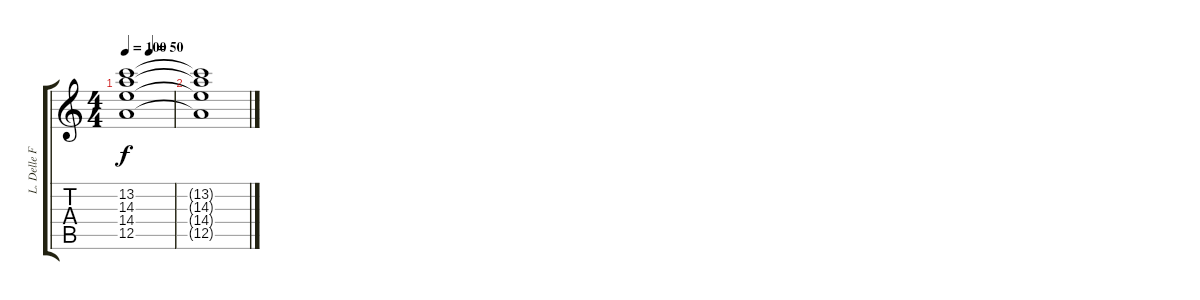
\track ("L. Delle Fave (Clean Guitar L)" "L. Delle F") {instrument electricguitarclean}
\staff {score tabs}
\tuning (E4 B3 G3 D3 A2 E2) {hide}
\ts (4 4)
\tempo 100
\tempo (50 0.5)
\clef g2
\ks aminor
(13.2{t} 14.3{t} 14.4{t} 12.5{t}).1{dy f} |
(13.2{t} 14.3{t} 14.4{t} 12.5{t}).1
